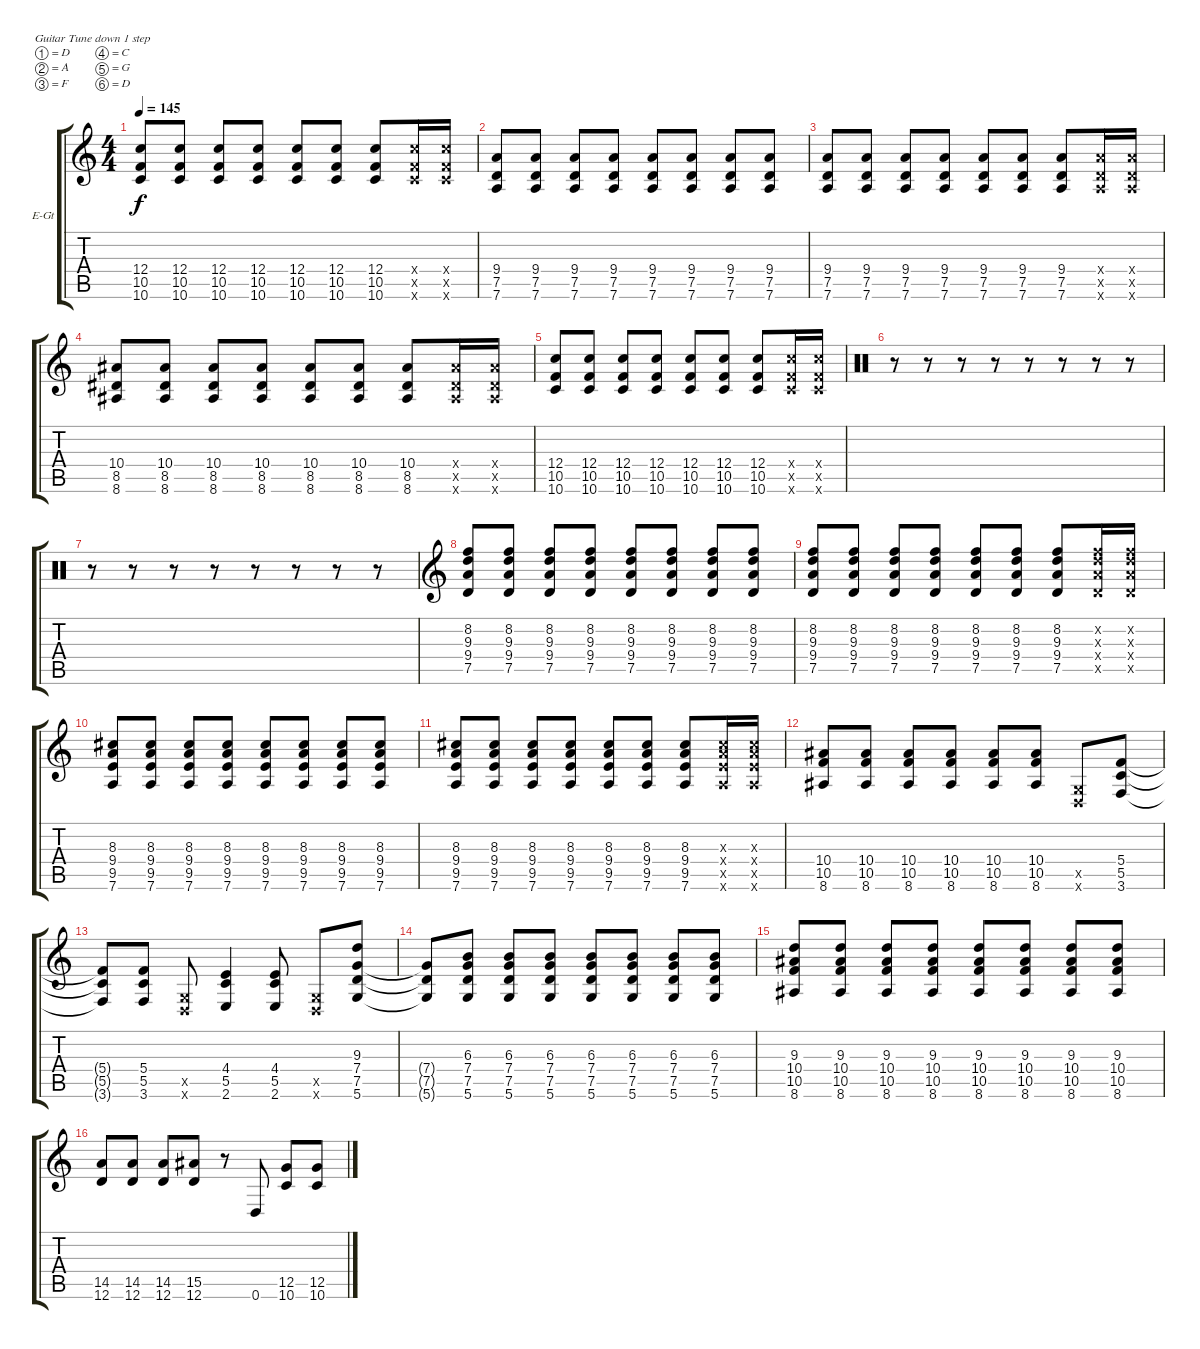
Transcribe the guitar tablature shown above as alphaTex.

\bracketExtendMode groupsimilarinstruments
\firstSystemTrackNameOrientation horizontal
\otherSystemsTrackNameOrientation horizontal
\track ("Kaleb - Rhythm" "E-Gt") {instrument distortionguitar}
\staff {score tabs}
\tuning (D4 A3 F3 C3 G2 D2)
\ts (4 4)
\tempo 145
\clef g2
\ks c
(10.6 10.5 12.4).8{dy f} (10.6 10.5 12.4).8 (10.6 10.5 12.4).8 (10.6 10.5 12.4).8 (10.6 10.5 12.4).8 (10.6 10.5 12.4).8 (10.6 10.5 12.4).8 (10.6{x} 10.5{x} 12.4{x}).16 (10.6{x} 10.5{x} 12.4{x}).16 |
(7.6 7.5 9.4).8 (7.6 7.5 9.4).8 (7.6 7.5 9.4).8 (7.6 7.5 9.4).8 (7.6 7.5 9.4).8 (7.6 7.5 9.4).8 (7.6 7.5 9.4).8 (7.6 7.5 9.4).8 |
(7.6 7.5 9.4).8 (7.6 7.5 9.4).8 (7.6 7.5 9.4).8 (7.6 7.5 9.4).8 (7.6 7.5 9.4).8 (7.6 7.5 9.4).8 (7.6 7.5 9.4).8 (7.6{x} 7.5{x} 9.4{x}).16 (7.6{x} 7.5{x} 9.4{x}).16 |
(8.6 8.5 10.4).8 (8.6 8.5 10.4).8 (8.6 8.5 10.4).8 (8.6 8.5 10.4).8 (8.6 8.5 10.4).8 (8.6 8.5 10.4).8 (8.6 8.5 10.4).8 (8.6{x} 8.5{x} 10.4{x}).16 (8.6{x} 8.5{x} 10.4{x}).16 |
(10.6 10.5 12.4).8 (10.6 10.5 12.4).8 (10.6 10.5 12.4).8 (10.6 10.5 12.4).8 (10.6 10.5 12.4).8 (10.6 10.5 12.4).8 (10.6 10.5 12.4).8 (10.6{x} 10.5{x} 12.4{x}).16 (10.6{x} 10.5{x} 12.4{x}).16 |
\clef neutral
r.8 r.8 r.8 r.8 r.8 r.8 r.8 r.8 |
r.8 r.8 r.8 r.8 r.8 r.8 r.8 r.8 |
\clef g2
(7.5 9.4 9.3 8.2).8 (7.5 9.4 9.3 8.2).8 (7.5 9.4 9.3 8.2).8 (7.5 9.4 9.3 8.2).8 (7.5 9.4 9.3 8.2).8 (7.5 9.4 9.3 8.2).8 (7.5 9.4 9.3 8.2).8 (7.5 9.4 9.3 8.2).8 |
(7.5 9.4 9.3 8.2).8 (7.5 9.4 9.3 8.2).8 (7.5 9.4 9.3 8.2).8 (7.5 9.4 9.3 8.2).8 (7.5 9.4 9.3 8.2).8 (7.5 9.4 9.3 8.2).8 (7.5 9.4 9.3 8.2).8 (7.5{x} 9.4{x} 9.3{x} 8.2{x}).16 (7.5{x} 9.4{x} 9.3{x} 8.2{x}).16 |
(7.6 9.5 9.4 8.3).8 (7.6 9.5 9.4 8.3).8 (7.6 9.5 9.4 8.3).8 (7.6 9.5 9.4 8.3).8 (7.6 9.5 9.4 8.3).8 (7.6 9.5 9.4 8.3).8 (7.6 9.5 9.4 8.3).8 (7.6 9.5 9.4 8.3).8 |
(7.6 9.5 9.4 8.3).8 (7.6 9.5 9.4 8.3).8 (7.6 9.5 9.4 8.3).8 (7.6 9.5 9.4 8.3).8 (7.6 9.5 9.4 8.3).8 (7.6 9.5 9.4 8.3).8 (7.6 9.5 9.4 8.3).8 (7.6{x} 9.5{x} 9.4{x} 8.3{x}).16 (7.6{x} 9.5{x} 9.4{x} 8.3{x}).16 |
(8.6 10.5 10.4).8 (8.6 10.5 10.4).8 (8.6 10.5 10.4).8 (8.6 10.5 10.4).8 (8.6 10.5 10.4).8 (8.6 10.5 10.4).8 (0.6{x} 0.5{x}).8 (3.6 5.5 5.4).8 |
(3.6{t} 5.5{t} 5.4{t}).8 (3.6 5.5 5.4).8 (0.6{x} 0.5{x}).8 (2.6 5.5 4.4).4 (2.6 5.5 4.4).8 (0.6{x} 0.5{x}).8 (5.6 7.5 7.4 9.3).8 |
(5.6{t} 7.5{t} 7.4{t}).8 (5.6 7.5 7.4 6.3).8 (5.6 7.5 7.4 6.3).8 (5.6 7.5 7.4 6.3).8 (5.6 7.5 7.4 6.3).8 (5.6 7.5 7.4 6.3).8 (5.6 7.5 7.4 6.3).8 (5.6 7.5 7.4 6.3).8 |
(8.6 10.5 10.4 9.3).8 (8.6 10.5 10.4 9.3).8 (8.6 10.5 10.4 9.3).8 (8.6 10.5 10.4 9.3).8 (8.6 10.5 10.4 9.3).8 (8.6 10.5 10.4 9.3).8 (8.6 10.5 10.4 9.3).8 (8.6 10.5 10.4 9.3).8 |
(12.6 14.5).8 (12.6 14.5).8 (12.6 14.5).8 (12.6 15.5).8 r.8 0.6.8 (10.6 12.5).8 (10.6 12.5).8
